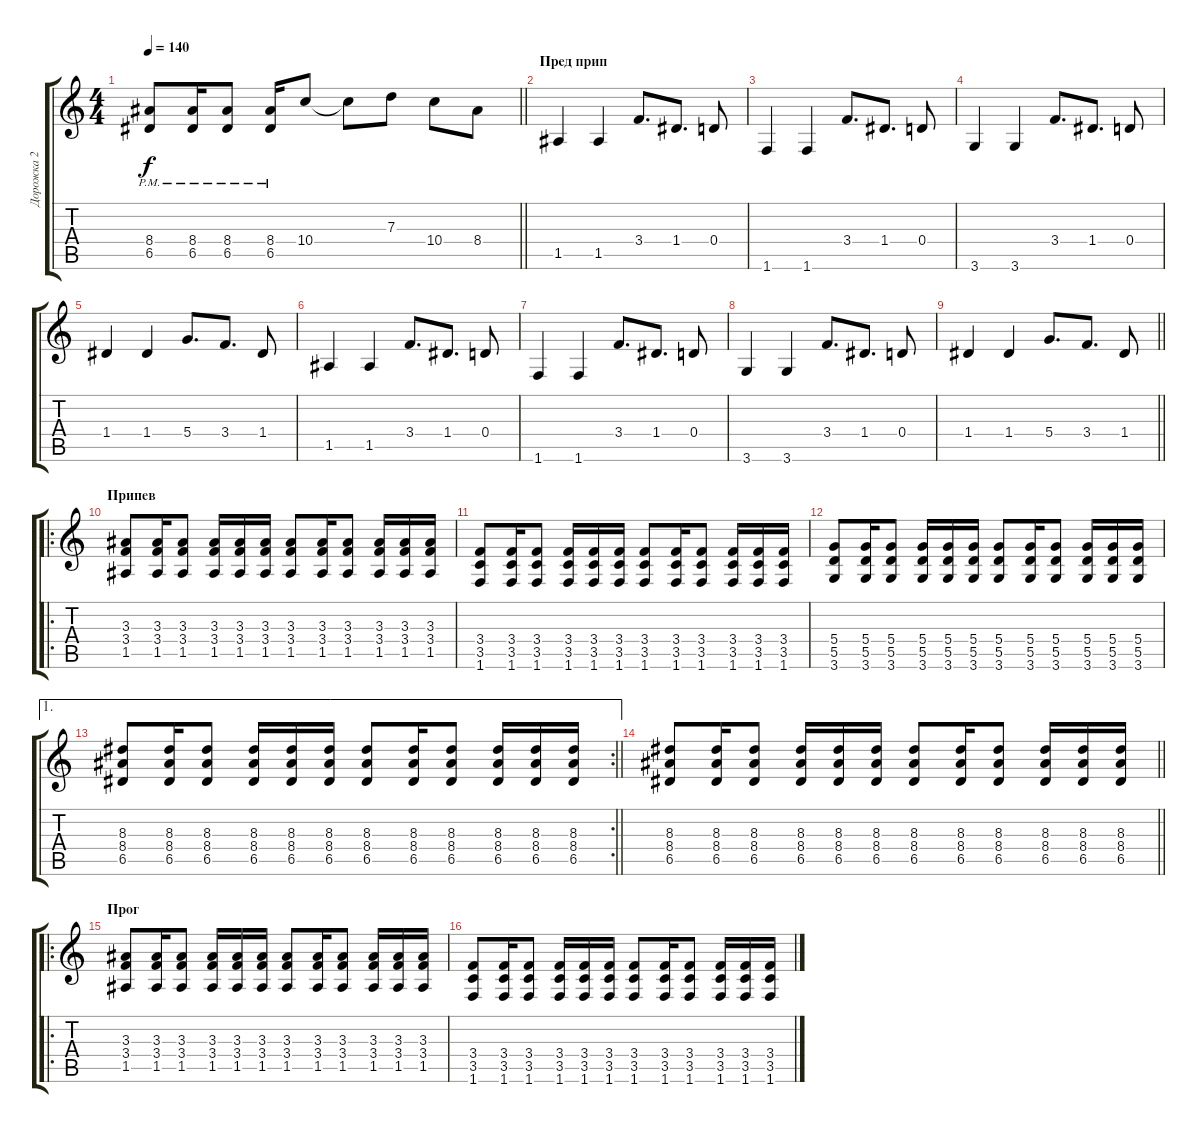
\track ("Дорожка 2" "Дорожка 2") {instrument distortionguitar}
\staff {score tabs}
\tuning (E4 B3 G3 D3 A2 E2) {hide}
\ts (4 4)
\tempo 140
\clef g2
\barLineRight lightlight
\ks c
(8.4{pm} 6.5{pm}).8{dy f} (8.4{pm} 6.5{pm}).16 (8.4{pm} 6.5{pm}).8 (8.4{pm} 6.5{pm}).16 10.4.8 10.4{t}.8 7.3.8 10.4.8 8.4.8 |
\section ("" "Пред прип")
1.5.4 1.5.4 3.4.8{d} 1.4.8{d} 0.4.8 |
1.6.4 1.6.4 3.4.8{d} 1.4.8{d} 0.4.8 |
3.6.4 3.6.4 3.4.8{d} 1.4.8{d} 0.4.8 |
1.4.4 1.4.4 5.4.8{d} 3.4.8{d} 1.4.8 |
1.5.4 1.5.4 3.4.8{d} 1.4.8{d} 0.4.8 |
1.6.4 1.6.4 3.4.8{d} 1.4.8{d} 0.4.8 |
3.6.4 3.6.4 3.4.8{d} 1.4.8{d} 0.4.8 |
\barLineRight lightlight
1.4.4 1.4.4 5.4.8{d} 3.4.8{d} 1.4.8 |
\ro
\section ("" "Припев")
(3.3 3.4 1.5).8{volume 13} (3.3 3.4 1.5).16 (3.3 3.4 1.5).8 (3.3 3.4 1.5).16 (3.3 3.4 1.5).16 (3.3 3.4 1.5).16 (3.3 3.4 1.5).8 (3.3 3.4 1.5).16 (3.3 3.4 1.5).8 (3.3 3.4 1.5).16 (3.3 3.4 1.5).16 (3.3 3.4 1.5).16 |
(3.4 3.5 1.6).8 (3.4 3.5 1.6).16 (3.4 3.5 1.6).8 (3.4 3.5 1.6).16 (3.4 3.5 1.6).16 (3.4 3.5 1.6).16 (3.4 3.5 1.6).8 (3.4 3.5 1.6).16 (3.4 3.5 1.6).8 (3.4 3.5 1.6).16 (3.4 3.5 1.6).16 (3.4 3.5 1.6).16 |
(5.4 5.5 3.6).8 (5.4 5.5 3.6).16 (5.4 5.5 3.6).8 (5.4 5.5 3.6).16 (5.4 5.5 3.6).16 (5.4 5.5 3.6).16 (5.4 5.5 3.6).8 (5.4 5.5 3.6).16 (5.4 5.5 3.6).8 (5.4 5.5 3.6).16 (5.4 5.5 3.6).16 (5.4 5.5 3.6).16 |
\ae 1
\rc 2
\barLineRight lightlight
(8.3 8.4 6.5).8 (8.3 8.4 6.5).16 (8.3 8.4 6.5).8 (8.3 8.4 6.5).16 (8.3 8.4 6.5).16 (8.3 8.4 6.5).16 (8.3 8.4 6.5).8 (8.3 8.4 6.5).16 (8.3 8.4 6.5).8 (8.3 8.4 6.5).16 (8.3 8.4 6.5).16 (8.3 8.4 6.5).16 |
\barLineRight lightlight
(8.3 8.4 6.5).8 (8.3 8.4 6.5).16 (8.3 8.4 6.5).8 (8.3 8.4 6.5).16 (8.3 8.4 6.5).16 (8.3 8.4 6.5).16 (8.3 8.4 6.5).8 (8.3 8.4 6.5).16 (8.3 8.4 6.5).8 (8.3 8.4 6.5).16 (8.3 8.4 6.5).16 (8.3 8.4 6.5).16 |
\ro
\section ("" "Прог")
(3.3 3.4 1.5).8{volume 12} (3.3 3.4 1.5).16 (3.3 3.4 1.5).8 (3.3 3.4 1.5).16 (3.3 3.4 1.5).16 (3.3 3.4 1.5).16 (3.3 3.4 1.5).8 (3.3 3.4 1.5).16 (3.3 3.4 1.5).8 (3.3 3.4 1.5).16 (3.3 3.4 1.5).16 (3.3 3.4 1.5).16 |
(3.4 3.5 1.6).8 (3.4 3.5 1.6).16 (3.4 3.5 1.6).8 (3.4 3.5 1.6).16 (3.4 3.5 1.6).16 (3.4 3.5 1.6).16 (3.4 3.5 1.6).8 (3.4 3.5 1.6).16 (3.4 3.5 1.6).8 (3.4 3.5 1.6).16 (3.4 3.5 1.6).16 (3.4 3.5 1.6).16
